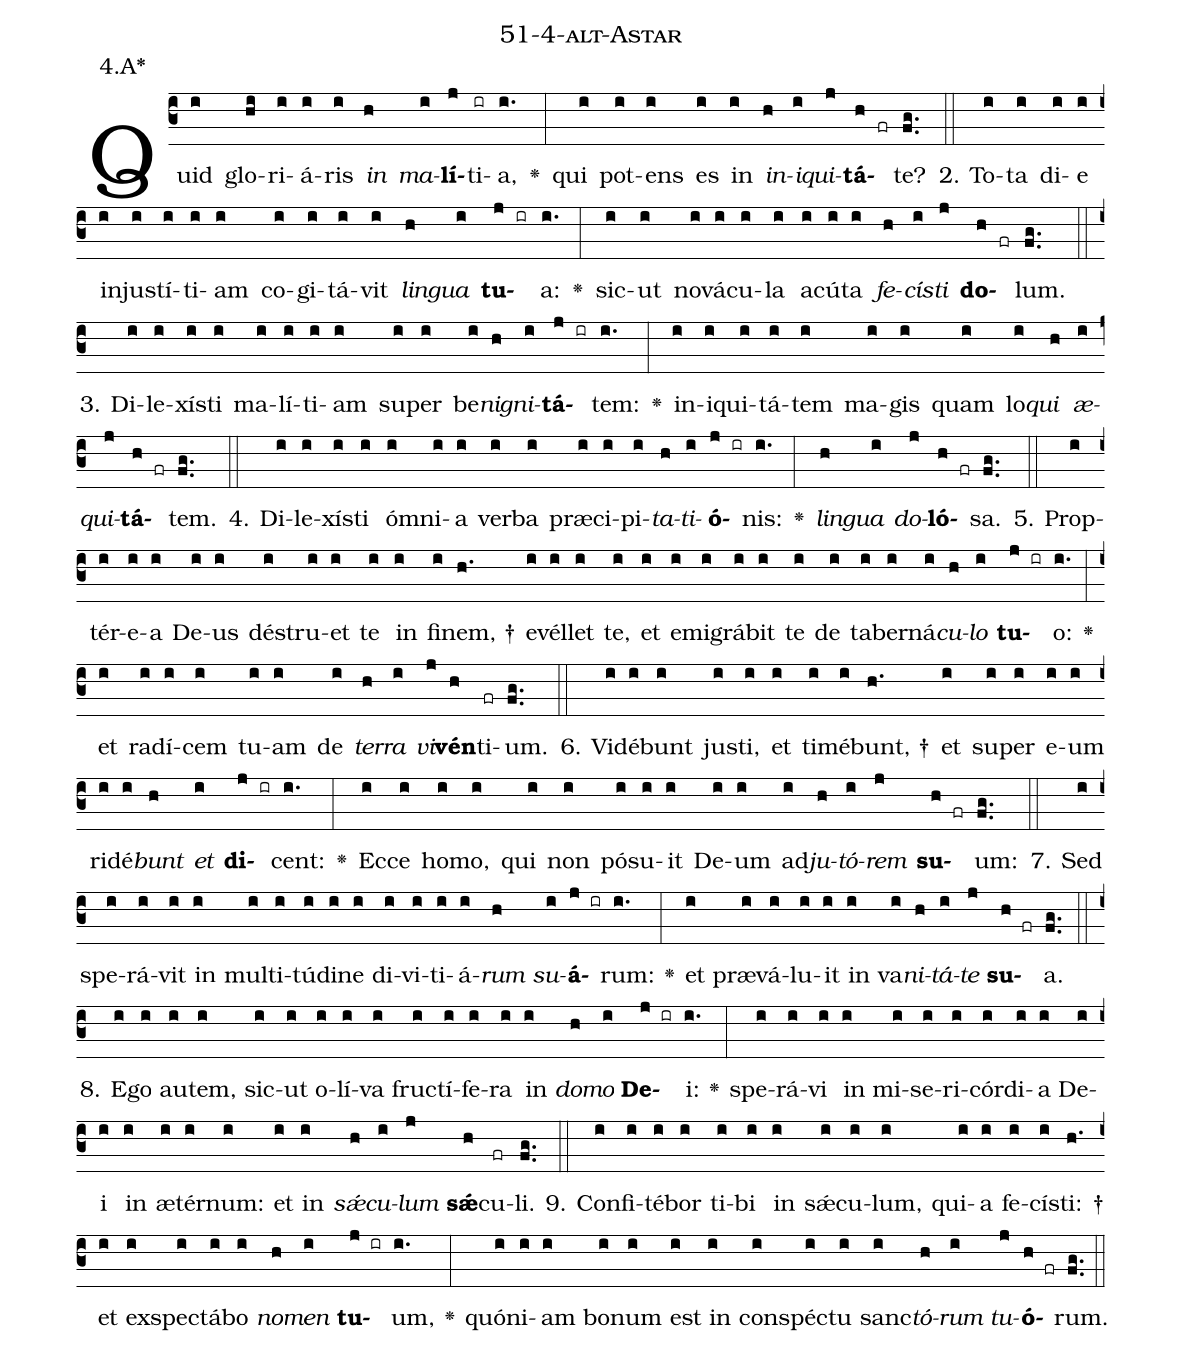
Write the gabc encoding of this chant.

name: 51-4-alt-Astar;
annotation: 4.A*;
%%
(c3)Quid(i) glo(hi)ri(i)á(i)ris(i) <i>in</i>(h) <i>ma</i>(i)<b>lí</b>(j)ti(ir)a,(i.) <v>\greheightstar</v>(:) qui(i) pot(i)ens(i) es(i) in(i) <i>in</i>(h)<i>i</i>(i)<i>qui</i>(j)<b>tá</b>(h fr)te?(fg..) (::)
2. To(i)ta(i) di(i)e(i) in(i)jus(i)tí(i)ti(i)am(i) co(i)gi(i)tá(i)vit(i) <i>lin</i>(h)<i>gua</i>(i) <b>tu</b>(j ir)a:(i.) <v>\greheightstar</v>(:) sic(i)ut(i) no(i)vá(i)cu(i)la(i) a(i)cú(i)ta(i) <i>fe</i>(h)<i>cís</i>(i)<i>ti</i>(j) <b>do</b>(h fr)lum.(fg..) (::)
3. Di(i)le(i)xís(i)ti(i) ma(i)lí(i)ti(i)am(i) su(i)per(i) be(i)<i>ni</i>(h)<i>gni</i>(i)<b>tá</b>(j ir)tem:(i.) <v>\greheightstar</v>(:) in(i)i(i)qui(i)tá(i)tem(i) ma(i)gis(i) quam(i) lo(i)<i>qui</i>(h) <i>æ</i>(i)<i>qui</i>(j)<b>tá</b>(h fr)tem.(fg..) (::)
4. Di(i)le(i)xís(i)ti(i) óm(i)ni(i)a(i) ver(i)ba(i) præ(i)ci(i)pi(i)<i>ta</i>(h)<i>ti</i>(i)<b>ó</b>(j ir)nis:(i.) <v>\greheightstar</v>(:) <i>lin</i>(h)<i>gua</i>(i) <i>do</i>(j)<b>ló</b>(h fr)sa.(fg..) (::)
5. Prop(i)tér(i)e(i)a(i) De(i)us(i) dé(i)stru(i)et(i) te(i) in(i) fi(i)nem, †(h.) e(i)vél(i)let(i) te,(i) et(i) e(i)mi(i)grá(i)bit(i) te(i) de(i) ta(i)ber(i)ná(i)<i>cu</i>(h)<i>lo</i>(i) <b>tu</b>(j ir)o:(i.) <v>\greheightstar</v>(:) et(i) ra(i)dí(i)cem(i) tu(i)am(i) de(i) <i>ter</i>(h)<i>ra</i>(i) <i>vi</i>(j)<b>vén</b>(h)ti(fr)um.(fg..) (::)
6. Vi(i)dé(i)bunt(i) jus(i)ti,(i) et(i) ti(i)mé(i)bunt, †(h.) et(i) su(i)per(i) e(i)um(i) ri(i)dé(i)<i>bunt</i>(h) <i>et</i>(i) <b>di</b>(j ir)cent:(i.) <v>\greheightstar</v>(:) Ec(i)ce(i) ho(i)mo,(i) qui(i) non(i) pó(i)su(i)it(i) De(i)um(i) ad(i)<i>ju</i>(h)<i>tó</i>(i)<i>rem</i>(j) <b>su</b>(h fr)um:(fg..) (::)
7. Sed(i) spe(i)rá(i)vit(i) in(i) mul(i)ti(i)tú(i)di(i)ne(i) di(i)vi(i)ti(i)á(i)<i>rum</i>(h) <i>su</i>(i)<b>á</b>(j ir)rum:(i.) <v>\greheightstar</v>(:) et(i) præ(i)vá(i)lu(i)it(i) in(i) va(i)<i>ni</i>(h)<i>tá</i>(i)<i>te</i>(j) <b>su</b>(h fr)a.(fg..) (::)
8. E(i)go(i) au(i)tem,(i) sic(i)ut(i) o(i)lí(i)va(i) fruc(i)tí(i)fe(i)ra(i) in(i) <i>do</i>(h)<i>mo</i>(i) <b>De</b>(j ir)i:(i.) <v>\greheightstar</v>(:) spe(i)rá(i)vi(i) in(i) mi(i)se(i)ri(i)cór(i)di(i)a(i) De(i)i(i) in(i) æ(i)tér(i)num:(i) et(i) in(i) <i>sǽ</i>(h)<i>cu</i>(i)<i>lum</i>(j) <b>sǽ</b>(h)cu(fr)li.(fg..) (::)
9. Con(i)fi(i)té(i)bor(i) ti(i)bi(i) in(i) sǽ(i)cu(i)lum,(i) qui(i)a(i) fe(i)cís(i)ti: †(h.) et(i) ex(i)spec(i)tá(i)bo(i) <i>no</i>(h)<i>men</i>(i) <b>tu</b>(j ir)um,(i.) <v>\greheightstar</v>(:) quón(i)i(i)am(i) bo(i)num(i) est(i) in(i) con(i)spéc(i)tu(i) sanc(i)<i>tó</i>(h)<i>rum</i>(i) <i>tu</i>(j)<b>ó</b>(h fr)rum.(fg..) (::)
